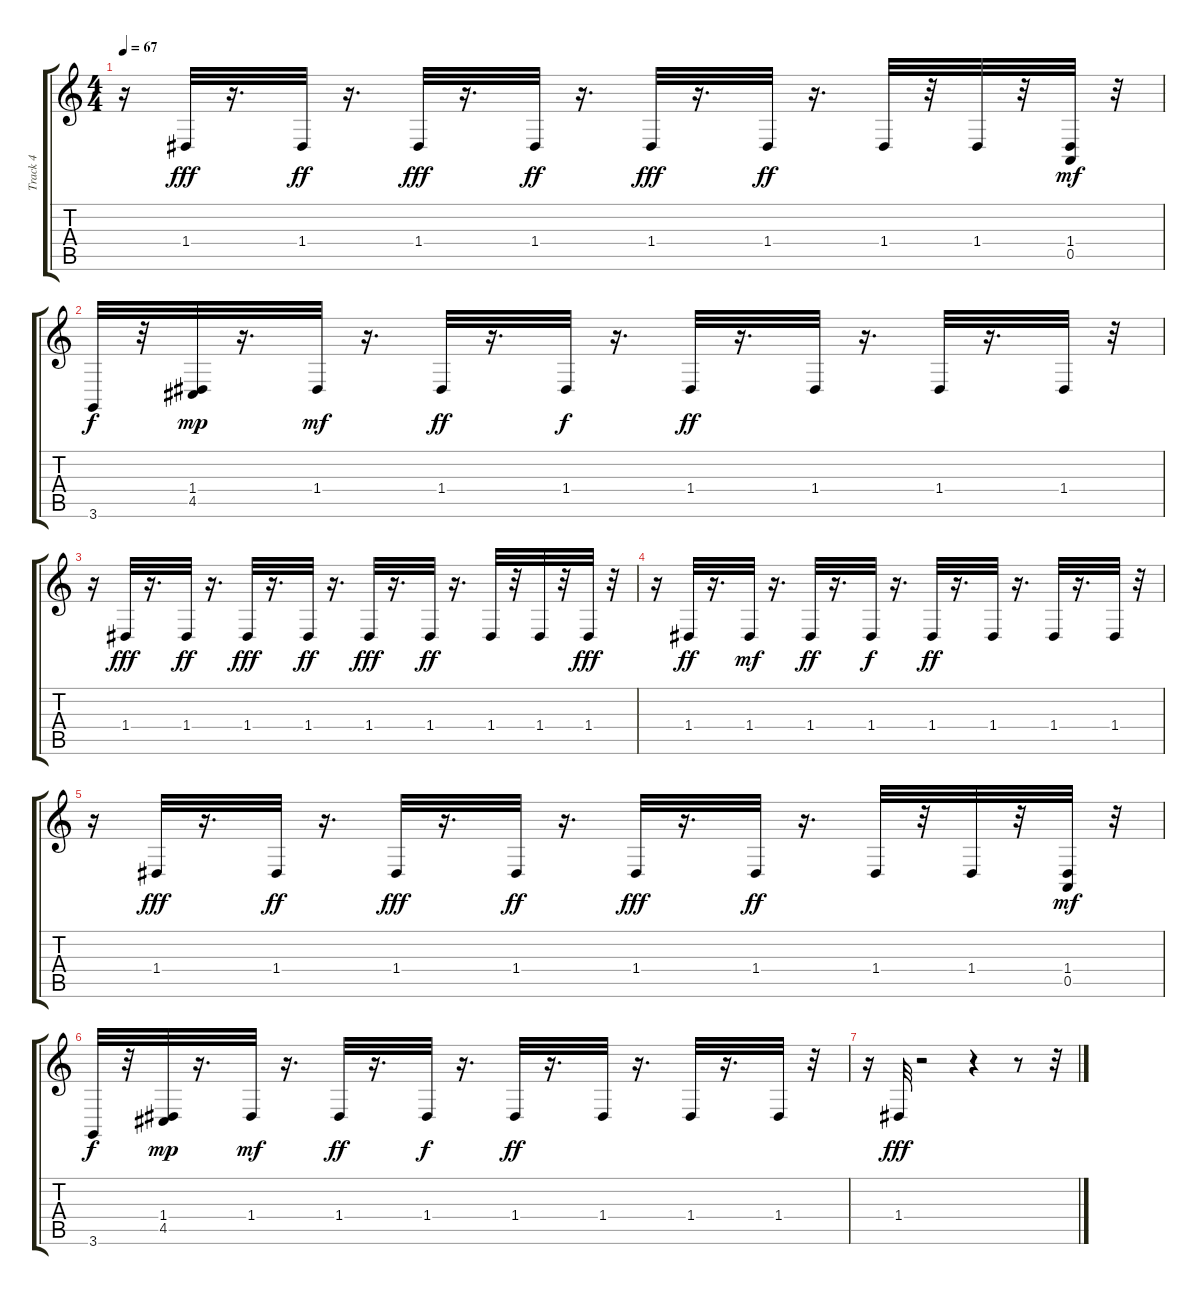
\track ("Track 4" "Track 4") {instrument acousticgrandpiano}
\staff {score tabs}
\tuning (E4 B3 G3 D3 A2 E2) {hide}
\ts (4 4)
\tempo 67
\clef g2
\ks c
r.16{dy ff} 1.4.32{dy fff} r.16{d} 1.4.32{dy ff} r.16{d} 1.4.32{dy fff} r.16{d} 1.4.32{dy ff} r.16{d} 1.4.32{dy fff} r.16{d} 1.4.32{dy ff} r.16{d} 1.4.32 r.32 1.4.32 r.32 (1.4 0.5).32{dy mf} r.32 |
3.6.32{dy f} r.32 (1.4 4.5).32{dy mp} r.16{d} 1.4.32{dy mf} r.16{d} 1.4.32{dy ff} r.16{d} 1.4.32{dy f} r.16{d} 1.4.32{dy ff} r.16{d} 1.4.32 r.16{d} 1.4.32 r.16{d} 1.4.32 r.32 |
r.16 1.4.32{dy fff} r.16{d} 1.4.32{dy ff} r.16{d} 1.4.32{dy fff} r.16{d} 1.4.32{dy ff} r.16{d} 1.4.32{dy fff} r.16{d} 1.4.32{dy ff} r.16{d} 1.4.32 r.32 1.4.32 r.32 1.4.32{dy fff} r.32 |
r.16 1.4.32{dy ff} r.16{d} 1.4.32{dy mf} r.16{d} 1.4.32{dy ff} r.16{d} 1.4.32{dy f} r.16{d} 1.4.32{dy ff} r.16{d} 1.4.32 r.16{d} 1.4.32 r.16{d} 1.4.32 r.32 |
r.16 1.4.32{dy fff} r.16{d} 1.4.32{dy ff} r.16{d} 1.4.32{dy fff} r.16{d} 1.4.32{dy ff} r.16{d} 1.4.32{dy fff} r.16{d} 1.4.32{dy ff} r.16{d} 1.4.32 r.32 1.4.32 r.32 (1.4 0.5).32{dy mf} r.32 |
3.6.32{dy f} r.32 (1.4 4.5).32{dy mp} r.16{d} 1.4.32{dy mf} r.16{d} 1.4.32{dy ff} r.16{d} 1.4.32{dy f} r.16{d} 1.4.32{dy ff} r.16{d} 1.4.32 r.16{d} 1.4.32 r.16{d} 1.4.32 r.32 |
r.16 1.4.32{dy fff} r.2 r.4 r.8 r.32
